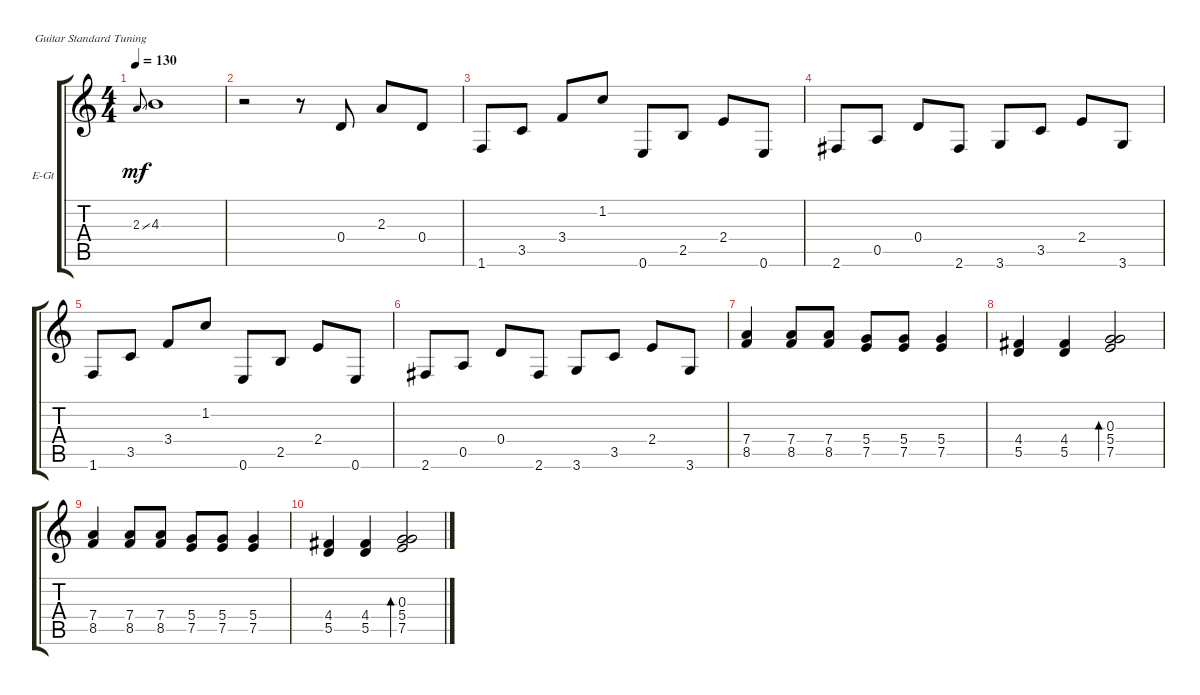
\defaultSystemsLayout 4
\bracketExtendMode groupsimilarinstruments
\firstSystemTrackNameOrientation horizontal
\otherSystemsTrackNameOrientation horizontal
\track ("Electric Guitar" "E-Gt") {instrument electricguitarclean}
\staff {score tabs}
\tuning (E4 B3 G3 D3 A2 E2)
\ts (4 4)
\tempo 130
\clef g2
\scale
0.333333
\ks c
2.3{ss}.8{gr onbeat dy mf} 4.3.1 |
\scale
0.333333 r.2 r.8 0.4.8 2.3.8 0.4.8 |
\scale
0.333333 1.6.8 3.5.8 3.4.8 1.2.8 0.6.8 2.5.8 2.4.8 0.6.8 |
\scale
0.333333 2.6.8 0.5.8 0.4.8 2.6.8 3.6.8 3.5.8 2.4.8 3.6.8 |
\scale
0.333333 1.6.8 3.5.8 3.4.8 1.2.8 0.6.8 2.5.8 2.4.8 0.6.8 |
\scale
0.333333 2.6.8 0.5.8 0.4.8 2.6.8 3.6.8 3.5.8 2.4.8 3.6.8 |
\scale
0.333333 (8.5 7.4).4 (8.5 7.4).8 (8.5 7.4).8 (7.5 5.4).8 (7.5 5.4).8 (7.5 5.4).4 |
\scale
0.333333 (5.5 4.4).4 (5.5 4.4).4 (7.5 5.4 0.3).2{bd 237} |
(8.5 7.4).4 (8.5 7.4).8 (8.5 7.4).8 (7.5 5.4).8 (7.5 5.4).8 (7.5 5.4).4 |
(5.5 4.4).4 (5.5 4.4).4 (7.5 5.4 0.3).2{bd 237}
